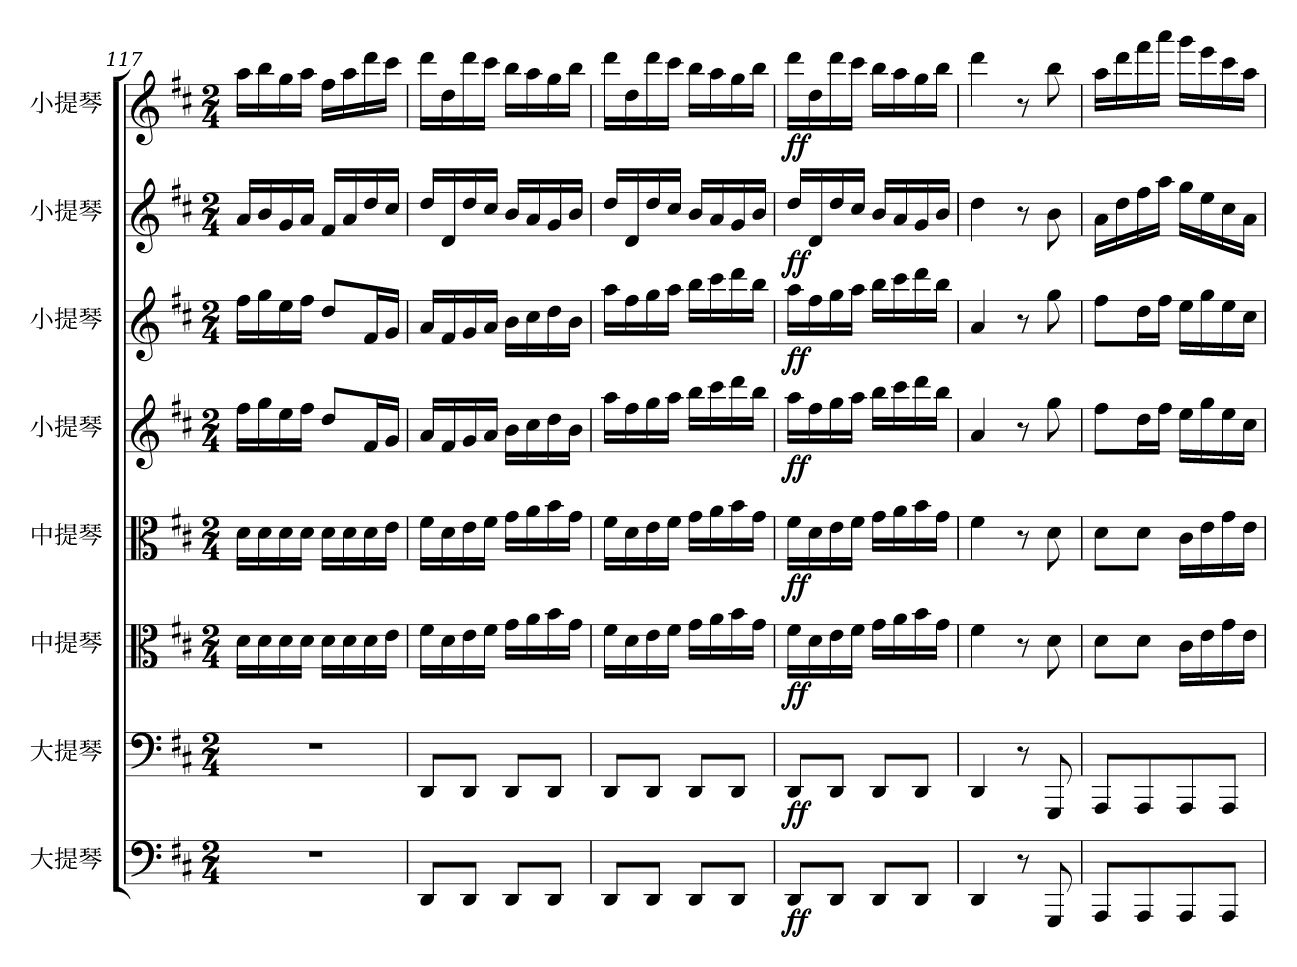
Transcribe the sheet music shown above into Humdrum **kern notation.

**kern	**dynam	**kern	**dynam	**kern	**dynam	**kern	**dynam	**kern	**dynam	**kern	**dynam	**kern	**dynam	**kern	**dynam
*part8	*part8	*part7	*part7	*part6	*part6	*part5	*part5	*part4	*part4	*part3	*part3	*part2	*part2	*part1	*part1
*staff8	*staff8	*staff7	*staff7	*staff6	*staff6	*staff5	*staff5	*staff4	*staff4	*staff3	*staff3	*staff2	*staff2	*staff1	*staff1
*I"大提琴	*	*I"大提琴	*	*I"中提琴	*	*I"中提琴	*	*I"小提琴	*	*I"小提琴	*	*I"小提琴	*	*I"小提琴	*
*clefF4	*	*clefF4	*	*clefC3	*	*clefC3	*	*clefG2	*	*clefG2	*	*clefG2	*	*clefG2	*
*k[f#c#]	*	*k[f#c#]	*	*k[f#c#]	*	*k[f#c#]	*	*k[f#c#]	*	*k[f#c#]	*	*k[f#c#]	*	*k[f#c#]	*
*M2/4	*	*M2/4	*	*M2/4	*	*M2/4	*	*M2/4	*	*M2/4	*	*M2/4	*	*M2/4	*
=117	=117	=117	=117	=117	=117	=117	=117	=117	=117	=117	=117	=117	=117	=117	=117
2r	.	2r	.	16d\LL	.	16d\LL	.	16ff#\LL	.	16ff#\LL	.	16a/LL	.	16aa\LL	.
.	.	.	.	16d\	.	16d\	.	16gg\	.	16gg\	.	16b/	.	16bb\	.
.	.	.	.	16d\	.	16d\	.	16ee\	.	16ee\	.	16g/	.	16gg\	.
.	.	.	.	16d\JJ	.	16d\JJ	.	16ff#\JJ	.	16ff#\JJ	.	16a/JJ	.	16aa\JJ	.
.	.	.	.	16d\LL	.	16d\LL	.	8dd/L	.	8dd/L	.	16f#/LL	.	16ff#\LL	.
.	.	.	.	16d\	.	16d\	.	.	.	.	.	16a/	.	16aa\	.
.	.	.	.	16d\	.	16d\	.	16f#/L	.	16f#/L	.	16dd/	.	16ddd\	.
.	.	.	.	16e\JJ	.	16e\JJ	.	16g/JJ	.	16g/JJ	.	16cc#/JJ	.	16ccc#\JJ	.
!!LO:LB:g=z
=118	=118	=118	=118	=118	=118	=118	=118	=118	=118	=118	=118	=118	=118	=118	=118
8DD/L	.	8DD/L	.	16f#\LL	.	16f#\LL	.	16a/LL	.	16a/LL	.	16dd/LL	.	16ddd\LL	.
.	.	.	.	16d\	.	16d\	.	16f#/	.	16f#/	.	16d/	.	16dd\	.
8DD/J	.	8DD/J	.	16e\	.	16e\	.	16g/	.	16g/	.	16dd/	.	16ddd\	.
.	.	.	.	16f#\JJ	.	16f#\JJ	.	16a/JJ	.	16a/JJ	.	16cc#/JJ	.	16ccc#\JJ	.
8DD/L	.	8DD/L	.	16g\LL	.	16g\LL	.	16b\LL	.	16b\LL	.	16b/LL	.	16bb\LL	.
.	.	.	.	16a\	.	16a\	.	16cc#\	.	16cc#\	.	16a/	.	16aa\	.
8DD/J	.	8DD/J	.	16b\	.	16b\	.	16dd\	.	16dd\	.	16g/	.	16gg\	.
.	.	.	.	16g\JJ	.	16g\JJ	.	16b\JJ	.	16b\JJ	.	16b/JJ	.	16bb\JJ	.
=119	=119	=119	=119	=119	=119	=119	=119	=119	=119	=119	=119	=119	=119	=119	=119
8DD/L	.	8DD/L	.	16f#\LL	.	16f#\LL	.	16aa\LL	.	16aa\LL	.	16dd/LL	.	16ddd\LL	.
.	.	.	.	16d\	.	16d\	.	16ff#\	.	16ff#\	.	16d/	.	16dd\	.
8DD/J	.	8DD/J	.	16e\	.	16e\	.	16gg\	.	16gg\	.	16dd/	.	16ddd\	.
.	.	.	.	16f#\JJ	.	16f#\JJ	.	16aa\JJ	.	16aa\JJ	.	16cc#/JJ	.	16ccc#\JJ	.
8DD/L	.	8DD/L	.	16g\LL	.	16g\LL	.	16bb\LL	.	16bb\LL	.	16b/LL	.	16bb\LL	.
.	.	.	.	16a\	.	16a\	.	16ccc#\	.	16ccc#\	.	16a/	.	16aa\	.
8DD/J	.	8DD/J	.	16b\	.	16b\	.	16ddd\	.	16ddd\	.	16g/	.	16gg\	.
.	.	.	.	16g\JJ	.	16g\JJ	.	16bb\JJ	.	16bb\JJ	.	16b/JJ	.	16bb\JJ	.
=120	=120	=120	=120	=120	=120	=120	=120	=120	=120	=120	=120	=120	=120	=120	=120
!	!LO:DY:b	!	!LO:DY:b	!	!LO:DY:b	!	!LO:DY:b	!	!LO:DY:b	!	!LO:DY:b	!	!LO:DY:b	!	!LO:DY:b
8DD/L	ff	8DD/L	ff	16f#\LL	ff	16f#\LL	ff	16aa\LL	ff	16aa\LL	ff	16dd/LL	ff	16ddd\LL	ff
.	.	.	.	16d\	.	16d\	.	16ff#\	.	16ff#\	.	16d/	.	16dd\	.
8DD/J	.	8DD/J	.	16e\	.	16e\	.	16gg\	.	16gg\	.	16dd/	.	16ddd\	.
.	.	.	.	16f#\JJ	.	16f#\JJ	.	16aa\JJ	.	16aa\JJ	.	16cc#/JJ	.	16ccc#\JJ	.
8DD/L	.	8DD/L	.	16g\LL	.	16g\LL	.	16bb\LL	.	16bb\LL	.	16b/LL	.	16bb\LL	.
.	.	.	.	16a\	.	16a\	.	16ccc#\	.	16ccc#\	.	16a/	.	16aa\	.
8DD/J	.	8DD/J	.	16b\	.	16b\	.	16ddd\	.	16ddd\	.	16g/	.	16gg\	.
.	.	.	.	16g\JJ	.	16g\JJ	.	16bb\JJ	.	16bb\JJ	.	16b/JJ	.	16bb\JJ	.
=121	=121	=121	=121	=121	=121	=121	=121	=121	=121	=121	=121	=121	=121	=121	=121
4DD/	.	4DD/	.	4f#\	.	4f#\	.	4a/	.	4a/	.	4dd\	.	4ddd\	.
8r	.	8r	.	8r	.	8r	.	8r	.	8r	.	8r	.	8r	.
8GGG/	.	8GGG/	.	8d\	.	8d\	.	8gg\	.	8gg\	.	8b\	.	8bb\	.
=122	=122	=122	=122	=122	=122	=122	=122	=122	=122	=122	=122	=122	=122	=122	=122
8AAA/L	.	8AAA/L	.	8d\L	.	8d\L	.	8ff#\L	.	8ff#\L	.	16a\LL	.	16aa\LL	.
.	.	.	.	.	.	.	.	.	.	.	.	16dd\	.	16ddd\	.
8AAA/	.	8AAA/	.	8d\J	.	8d\J	.	16dd\L	.	16dd\L	.	16ff#\	.	16fff#\	.
.	.	.	.	.	.	.	.	16ff#\JJ	.	16ff#\JJ	.	16aa\JJ	.	16aaa\JJ	.
8AAA/	.	8AAA/	.	16c#\LL	.	16c#\LL	.	16ee\LL	.	16ee\LL	.	16gg\LL	.	16ggg\LL	.
.	.	.	.	16e\	.	16e\	.	16gg\	.	16gg\	.	16ee\	.	16eee\	.
8AAA/J	.	8AAA/J	.	16g\	.	16g\	.	16ee\	.	16ee\	.	16cc#\	.	16ccc#\	.
.	.	.	.	16e\JJ	.	16e\JJ	.	16cc#\JJ	.	16cc#\JJ	.	16a\JJ	.	16aa\JJ	.
=	=	=	=	=	=	=	=	=	=	=	=	=	=	=	=
*-	*-	*-	*-	*-	*-	*-	*-	*-	*-	*-	*-	*-	*-	*-	*-
